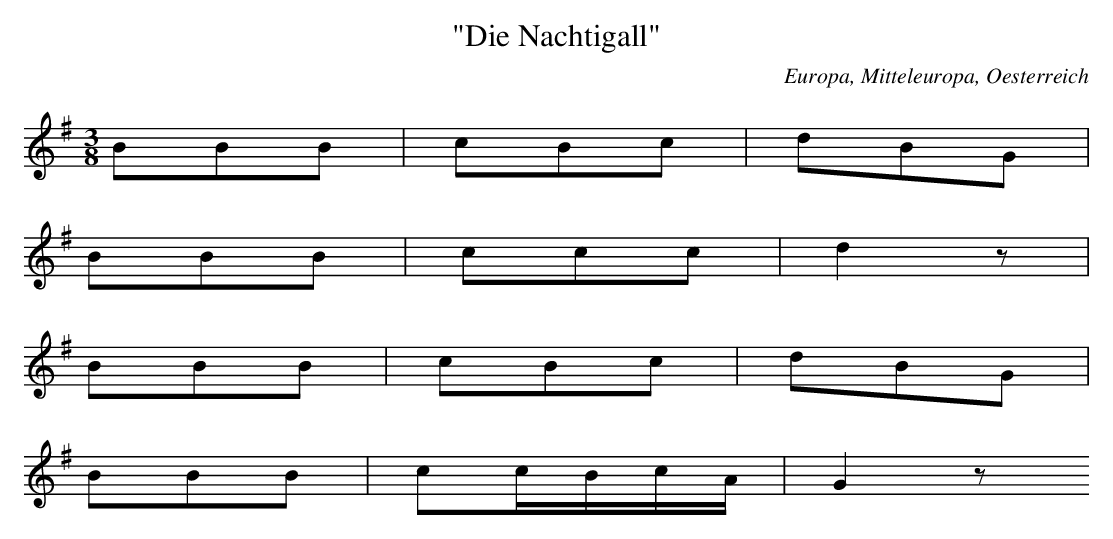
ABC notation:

X:1
T: "Die Nachtigall"
O: Europa, Mitteleuropa, Oesterreich
M: 3/8
L: 1/16
K: G
B2B2B2 | c2B2c2 | d2B2G2 |
B2B2B2 | c2c2c2 | d4z2 |
B2B2B2 | c2B2c2 | d2B2G2 |
B2B2B2 | c2cBcA | G4z2
